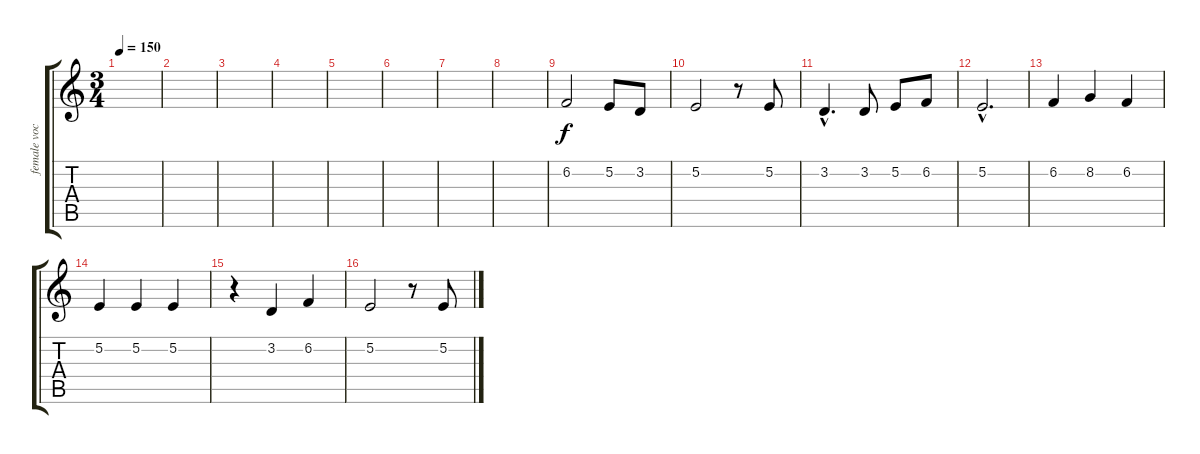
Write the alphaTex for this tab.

\track ("female vocal (simulation)" "female voc") {instrument choiraahs}
\staff {score tabs}
\tuning (E4 B3 G3 D3 A2 E2) {hide}
\ts (3 4)
\tempo 150
\clef g2
\ks c
|
|
|
|
|
|
|
|
6.2.2 5.2.8 3.2.8 |
5.2.2 r.8 5.2.8 |
3.2{hac}.4{d} 3.2.8 5.2.8 6.2.8 |
5.2{hac}.2{d} |
6.2.4 8.2.4 6.2.4 |
5.2.4 5.2.4 5.2.4 |
r.4 3.2.4 6.2.4 |
5.2.2 r.8 5.2.8
